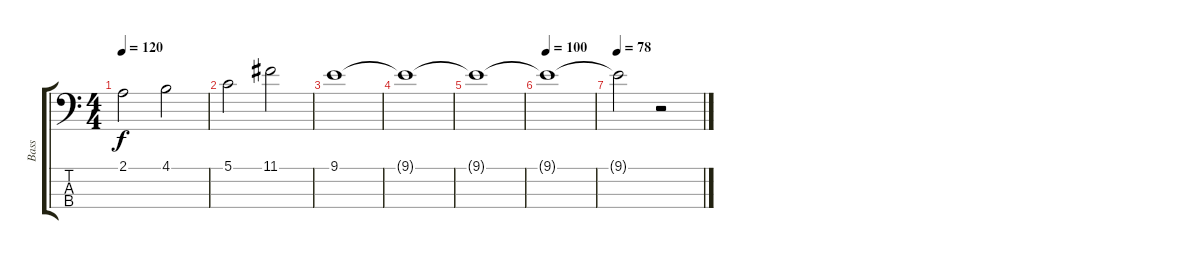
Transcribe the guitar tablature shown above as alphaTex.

\track ("Bass" "Bass") {instrument fretlessbass}
\staff {score tabs}
\tuning (G2 D2 A1 E1) {hide}
\ts (4 4)
\tempo 120
\clef f4
\ks c
2.1.2{dy f} 4.1.2 |
5.1.2 11.1.2 |
9.1.1 |
9.1{t}.1 |
9.1{t}.1 |
\tempo 100
9.1{t}.1 |
\tempo 78
9.1{t}.2 r.2
